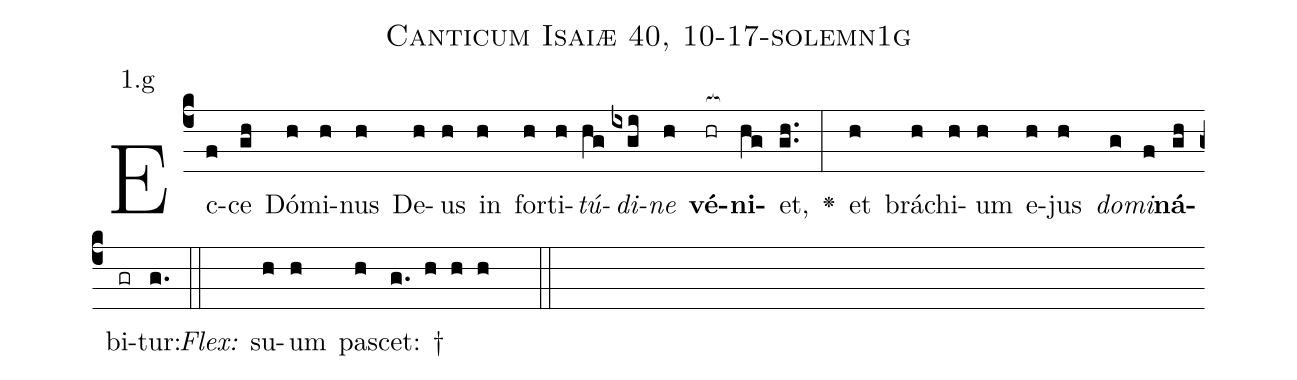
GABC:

name: Canticum Isaiæ 40, 10-17-solemn1g;
annotation: 1.g;
%%
(c4)Ec(f)ce(gh) Dó(h)mi(h)nus(h) De(h)us(h) in(h) for(h)ti(h)<i>tú</i>(hg)<i>di</i>(ixgi)<i>ne</i>(h) <b>vé</b>(hr[ocb:1{])<b>ni</b>(hg[ocb:0}])et,(gh..) <v>\greheightstar</v>(:) et(h) brá(h)chi(h)um(h) e(h)jus(h) <i>do</i>(g)<i>mi</i>(f)<b>ná</b>(gh)bi(gr)tur:(g.) (::)
<i>Flex:</i>()  su(h)um(h) pa(h)scet: †(g. h h h  ::)

%E(h) u(h) o(g) u(f) a(gh) e.(g.) (::)
